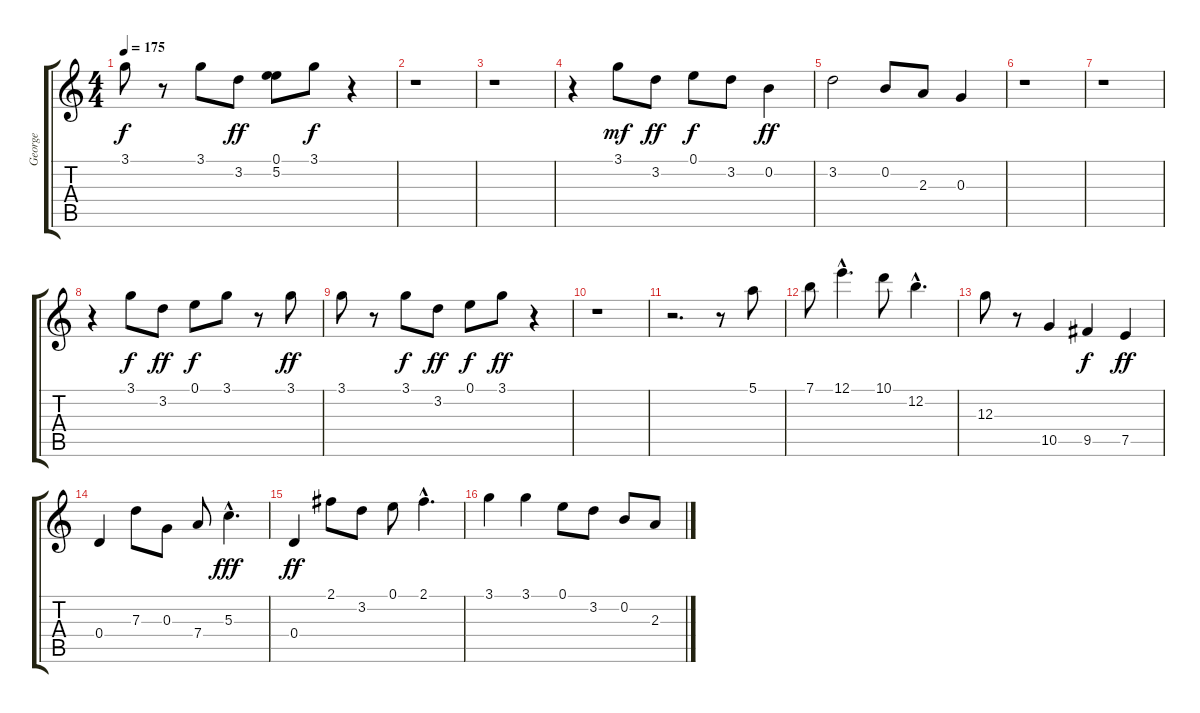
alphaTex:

\track ("George" "George") {instrument electricguitarmuted}
\staff {score tabs}
\tuning (E4 B3 G3 D3 A2 E2) {hide}
\ts (4 4)
\tempo 175
\clef g2
\ks c
3.1.8{dy f} r.8 3.1.8 3.2.8{dy ff} (0.1 5.2).8 3.1.8{dy f} r.4 |
r.1 |
r.1 |
r.4 3.1.8{dy mf} 3.2.8{dy ff} 0.1.8{dy f} 3.2.8 0.2.4{dy ff} |
3.2.2 0.2.8 2.3.8 0.3.4 |
r.1 |
r.1 |
r.4 3.1.8{dy f} 3.2.8{dy ff} 0.1.8{dy f} 3.1.8 r.8 3.1.8{dy ff} |
3.1.8 r.8 3.1.8{dy f} 3.2.8{dy ff} 0.1.8{dy f} 3.1.8{dy ff} r.4 |
r.1 |
r.2{d} r.8 5.1.8 |
7.1.8 12.1{hac}.4{d} 10.1.8 12.2{hac}.4{d} |
12.3.8 r.8 10.5.4 9.5.4{dy f} 7.5.4{dy ff} |
0.4.4 7.3.8 0.3.8 7.4.8 5.3{hac}.4{d dy fff} |
0.4.4{dy ff} 2.1.8 3.2.8 0.1.8 2.1{hac}.4{d} |
3.1.4 3.1.4 0.1.8 3.2.8 0.2.8 2.3.8
